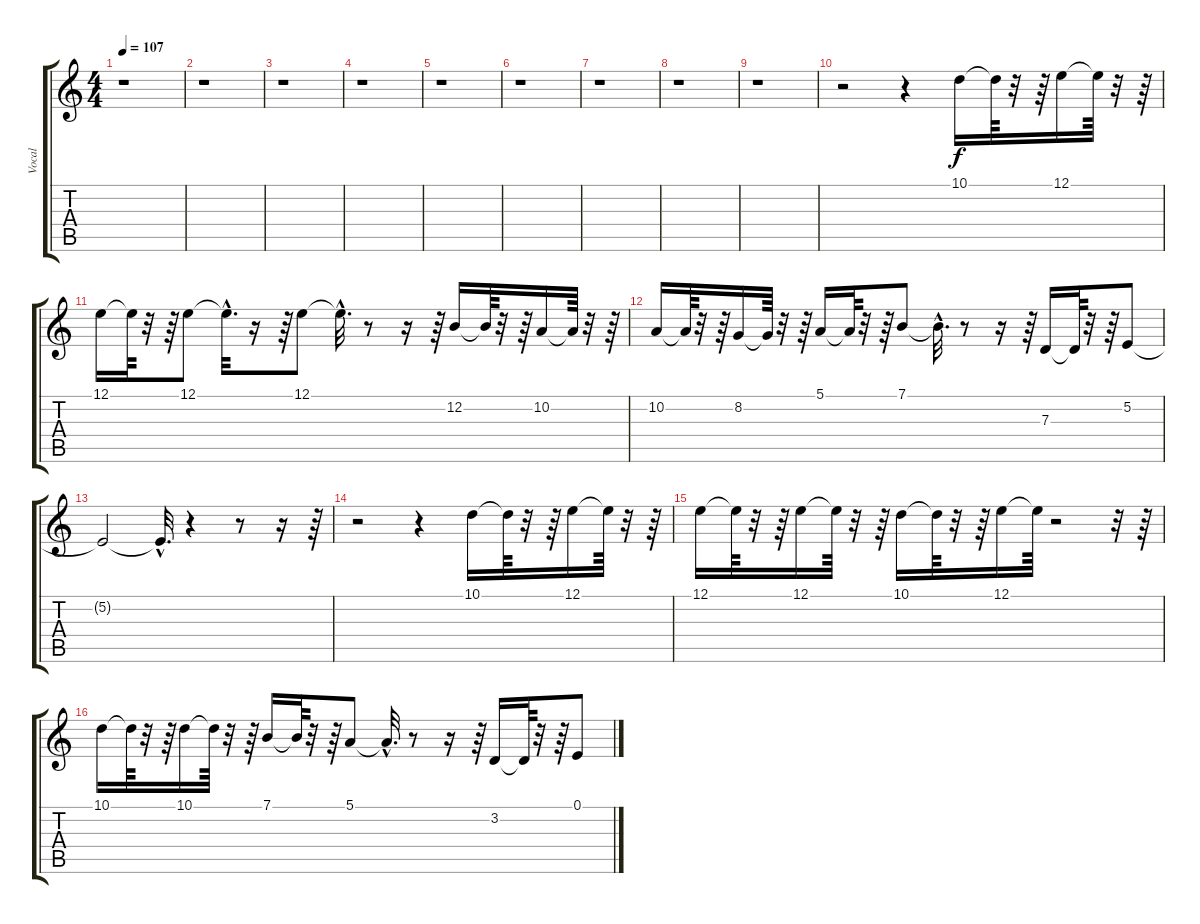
\track ("Vocal" "Vocal") {instrument drawbarorgan}
\staff {score tabs}
\tuning (E4 B3 G3 D3 A2 E2) {hide}
\ts (4 4)
\tempo 107
\clef g2
\ks c
r.1{dy f} |
r.1 |
r.1 |
r.1 |
r.1 |
r.1 |
r.1 |
r.1 |
r.1 |
r.2 r.4 10.1.16 10.1{t}.64 r.32 r.64 12.1.16 12.1{t}.64 r.32 r.64 |
12.1.16 12.1{t}.64 r.32 r.64 12.1.8 12.1{hac t}.32{d} r.16 r.64 12.1.8 12.1{hac t}.32{d} r.8 r.16 r.64 12.2.16 12.2{t}.64 r.32 r.64 10.2.16 10.2{t}.64 r.32 r.64 |
10.2.16 10.2{t}.64 r.32 r.64 8.2.16 8.2{t}.64 r.32 r.64 5.1.16 5.1{t}.64 r.32 r.64 7.1.8 7.1{hac t}.32{d} r.8 r.16 r.64 7.3.16 7.3{t}.64 r.32 r.64 5.2.8 |
5.2{t}.2 5.2{hac t}.32{d} r.4 r.8 r.16 r.64 |
r.2 r.4 10.1.16 10.1{t}.64 r.32 r.64 12.1.16 12.1{t}.64 r.32 r.64 |
12.1.16 12.1{t}.64 r.32 r.64 12.1.16 12.1{t}.64 r.32 r.64 10.1.16 10.1{t}.64 r.32 r.64 12.1.16 12.1{t}.64 r.2 r.32 r.64 |
10.1.16 10.1{t}.64 r.32 r.64 10.1.16 10.1{t}.64 r.32 r.64 7.1.16 7.1{t}.64 r.32 r.64 5.1.8 5.1{hac t}.32{d} r.8 r.16 r.64 3.2.16 3.2{t}.64 r.32 r.64 0.1.8
